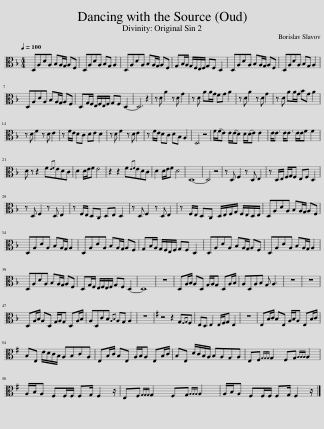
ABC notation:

X:1
L:1/8
Q:1/4=100
M:4/4
I:linebreak $
K:F
V:1 alto
V:1
 D,A,DA, B,A,/G,/ A,F, | D,A,DA, B,G, A,2 | D,A,DA, B,A,/G,/ A,F, | G,B,/A,/ G,/F,/E,/F,/ G,F, D,2 | D,A,DA, B,A,/G,/ A,F, | %5
 D,A,DA, B,G, A,2 |$ D,A,DA, B,A,/G,/ A,F, | D,G,/F,/ E,/F,/E,/F,/ G,F, D,2- | D,6 z2 | z D A2 z D G2 | %10
 z D AA/G/ FG A2 | z D A2 z D G2 | z D AA/G/ BG A2 |$ z D F2 z D E2 | z F/E/ DC DE D2 | %15
 z D F2 z D E2 | z F/E/ DC DB, A,2 | D,4 z4 | F/(F/E) E/(E/D) D/(D/E) E2 | E<E E<E E/E/F F2 |$ %20
 D z z2 F{EF}EDC | D2 D/E/F E4 | z2 z2 F{EF}EDC | D2 D/E/F D4 | D,8- | %25
 D,4 z4 | z D, F,2 z D, E,2 | z D,/E,/ F,/G,/F, E,F, D,2 |$ z D, F,2 z D, E,2 | z F,/E,/ D,C, D,E, D,2 | %30
 z D, F,2 z D, E,2 | z F,/E,/ D,C, D,/E,/F,/G,/ F,/E,/D,/E,/ | D,A,DA, B,A,/G,/ A,F, |$ D,A,DA, B,A,/G,/ A,2 | D,A,DA, B,A,/G,/ A,F, | %35
 G,B,/A,/ G,/F,/E,/F,/ G,F, D,2 | D,A,DA, B,A,/G,/ A,F, | D,A,DA, B,A,/G,/ A,2 |$ D,A,DA, B,A,/G,/ A,F, | D,G,/F,/ E,/F,/E,/F,/ G,F, D,2- | %40
 D,8 | z8 | D,A,/B,/ A,D, G,/A,/G, D,A,/B,/ | A,D,A,B, G, A,3 | z8 | %45
 z8 |$ D,A,/B,/ A,D, G,/A,/G, D,A,/B,/ | A,D,CB,{A,B,} A,G, A,2 | z8 |[K:G] z4 z2 G,{F,G,}F, | %50
 E,D, E,2 E,/F,/G, E,2 | z8 | E,B,/C/ B,E, A,/B,/A, E,B,/C/ |$ B,E, E/D/C/B,/ A,B,CA, | E,B,/C/ B,E, A,/B,/A, E,B,/C/ | %55
 B,E, D/C/B,/A,/ B,A,G,A, | E,F,{G,G,G,} G,2 F,G,{A,A,A,} A,2 |$ A,/B,/A, F,F,/F,/ F,G,/ F,2 z/ | E,F,{G,G,G,} G,2 F,G,{A,A,A,} A,2 | A,/B,/A, F,F,/F,/ F,G,/ F,2 z/ |] %60
